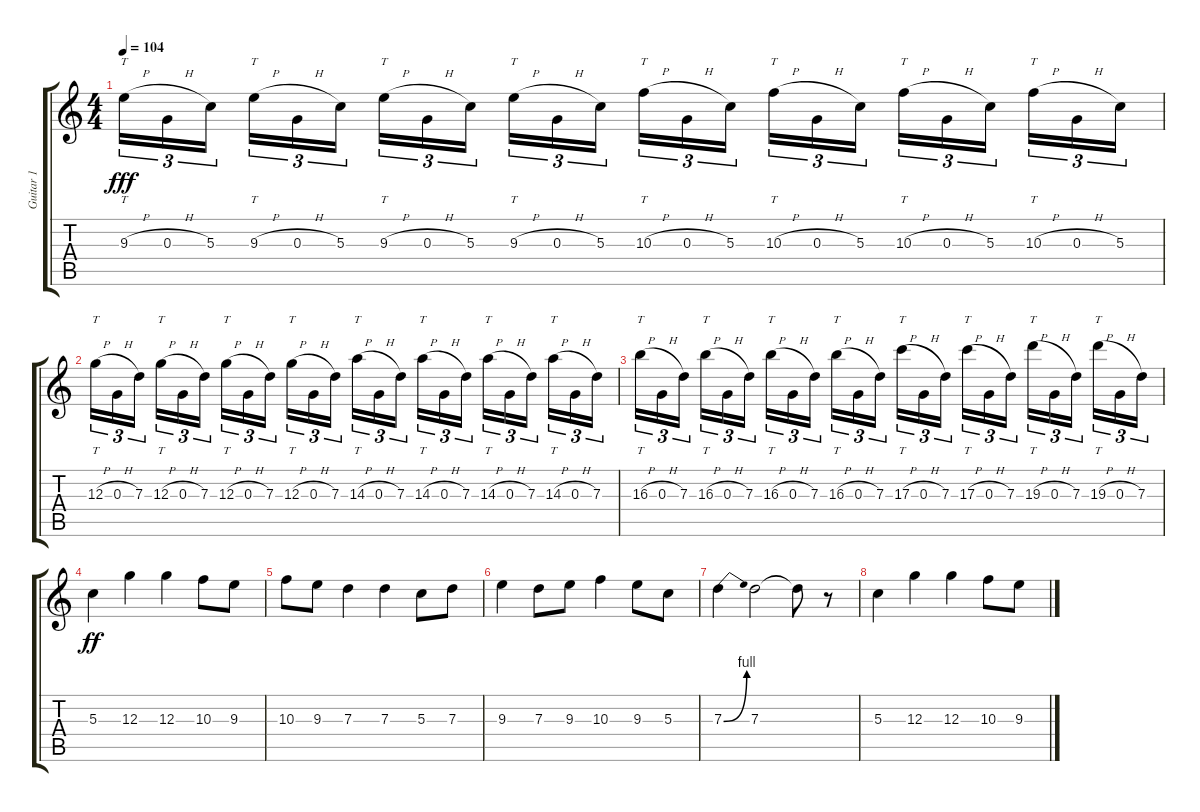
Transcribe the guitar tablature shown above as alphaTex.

\track ("Guitar 1" "Guitar 1") {instrument distortionguitar}
\staff {score tabs}
\tuning (E4 B3 G3 D3 A2 E2) {hide}
\ts (4 4)
\tempo 104
\clef g2
\ks c
9.3{h}.16{tt tu (3 2) dy fff} 0.3{h}.16{tu (3 2)} 5.3.16{tu (3 2)} 9.3{h}.16{tt tu (3 2)} 0.3{h}.16{tu (3 2)} 5.3.16{tu (3 2)} 9.3{h}.16{tt tu (3 2)} 0.3{h}.16{tu (3 2)} 5.3.16{tu (3 2)} 9.3{h}.16{tt tu (3 2)} 0.3{h}.16{tu (3 2)} 5.3.16{tu (3 2)} 10.3{h}.16{tt tu (3 2)} 0.3{h}.16{tu (3 2)} 5.3.16{tu (3 2)} 10.3{h}.16{tt tu (3 2)} 0.3{h}.16{tu (3 2)} 5.3.16{tu (3 2)} 10.3{h}.16{tt tu (3 2)} 0.3{h}.16{tu (3 2)} 5.3.16{tu (3 2)} 10.3{h}.16{tt tu (3 2)} 0.3{h}.16{tu (3 2)} 5.3.16{tu (3 2)} |
12.3{h}.16{tt tu (3 2)} 0.3{h}.16{tu (3 2)} 7.3.16{tu (3 2)} 12.3{h}.16{tt tu (3 2)} 0.3{h}.16{tu (3 2)} 7.3.16{tu (3 2)} 12.3{h}.16{tt tu (3 2)} 0.3{h}.16{tu (3 2)} 7.3.16{tu (3 2)} 12.3{h}.16{tt tu (3 2)} 0.3{h}.16{tu (3 2)} 7.3.16{tu (3 2)} 14.3{h}.16{tt tu (3 2)} 0.3{h}.16{tu (3 2)} 7.3.16{tu (3 2)} 14.3{h}.16{tt tu (3 2)} 0.3{h}.16{tu (3 2)} 7.3.16{tu (3 2)} 14.3{h}.16{tt tu (3 2)} 0.3{h}.16{tu (3 2)} 7.3.16{tu (3 2)} 14.3{h}.16{tt tu (3 2)} 0.3{h}.16{tu (3 2)} 7.3.16{tu (3 2)} |
16.3{h}.16{tt tu (3 2)} 0.3{h}.16{tu (3 2)} 7.3.16{tu (3 2)} 16.3{h}.16{tt tu (3 2)} 0.3{h}.16{tu (3 2)} 7.3.16{tu (3 2)} 16.3{h}.16{tt tu (3 2)} 0.3{h}.16{tu (3 2)} 7.3.16{tu (3 2)} 16.3{h}.16{tt tu (3 2)} 0.3{h}.16{tu (3 2)} 7.3.16{tu (3 2)} 17.3{h}.16{tt tu (3 2)} 0.3{h}.16{tu (3 2)} 7.3.16{tu (3 2)} 17.3{h}.16{tt tu (3 2)} 0.3{h}.16{tu (3 2)} 7.3.16{tu (3 2)} 19.3{h}.16{tt tu (3 2)} 0.3{h}.16{tu (3 2)} 7.3.16{tu (3 2)} 19.3{h}.16{tt tu (3 2)} 0.3{h}.16{tu (3 2)} 7.3.16{tu (3 2)} |
5.3.4{dy ff} 12.3.4 12.3.4 10.3.8 9.3.8 |
10.3.8 9.3.8 7.3.4 7.3.4 5.3.8 7.3.8 |
9.3.4 7.3.8 9.3.8 10.3.4 9.3.8 5.3.8 |
7.3{be (bend 0 0 60 4)}.4 7.3.2 7.3{t}.8 r.8 |
5.3.4 12.3.4 12.3.4 10.3.8 9.3.8
